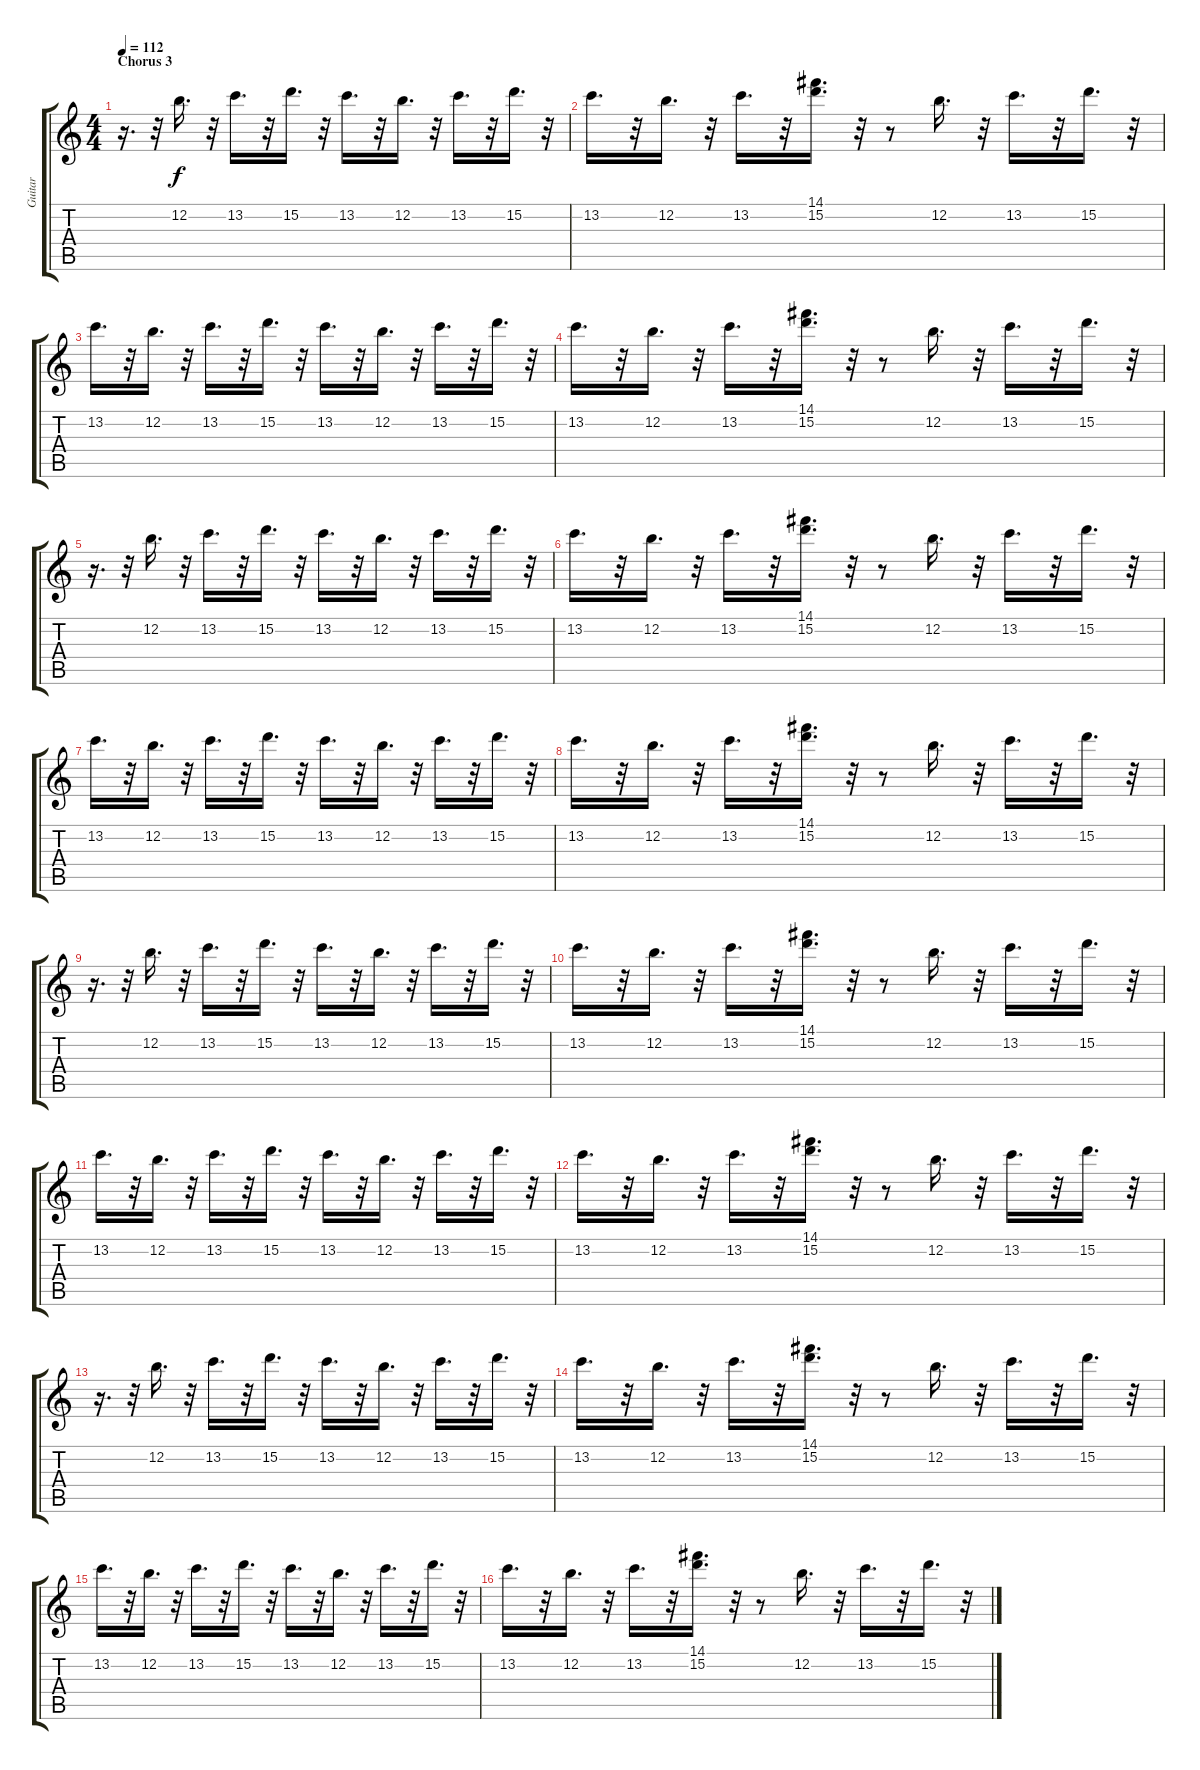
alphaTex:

\track ("Guitar" "Guitar") {instrument overdrivenguitar}
\staff {score tabs}
\tuning (E4 B3 G3 D3 A2 E2) {hide}
\ts (4 4)
\section ("" "Chorus 3")
\tempo 112
\clef g2
\ks c
r.16{d dy f} r.32 12.2.16{d} r.32 13.2.16{d} r.32 15.2.16{d} r.32 13.2.16{d} r.32 12.2.16{d} r.32 13.2.16{d} r.32 15.2.16{d} r.32 |
13.2.16{d} r.32 12.2.16{d} r.32 13.2.16{d} r.32 (14.1 15.2).16{d} r.32 r.8 12.2.16{d} r.32 13.2.16{d} r.32 15.2.16{d} r.32 |
13.2.16{d} r.32 12.2.16{d} r.32 13.2.16{d} r.32 15.2.16{d} r.32 13.2.16{d} r.32 12.2.16{d} r.32 13.2.16{d} r.32 15.2.16{d} r.32 |
13.2.16{d} r.32 12.2.16{d} r.32 13.2.16{d} r.32 (14.1 15.2).16{d} r.32 r.8 12.2.16{d} r.32 13.2.16{d} r.32 15.2.16{d} r.32 |
r.16{d} r.32 12.2.16{d} r.32 13.2.16{d} r.32 15.2.16{d} r.32 13.2.16{d} r.32 12.2.16{d} r.32 13.2.16{d} r.32 15.2.16{d} r.32 |
13.2.16{d} r.32 12.2.16{d} r.32 13.2.16{d} r.32 (14.1 15.2).16{d} r.32 r.8 12.2.16{d} r.32 13.2.16{d} r.32 15.2.16{d} r.32 |
13.2.16{d} r.32 12.2.16{d} r.32 13.2.16{d} r.32 15.2.16{d} r.32 13.2.16{d} r.32 12.2.16{d} r.32 13.2.16{d} r.32 15.2.16{d} r.32 |
13.2.16{d} r.32 12.2.16{d} r.32 13.2.16{d} r.32 (14.1 15.2).16{d} r.32 r.8 12.2.16{d} r.32 13.2.16{d} r.32 15.2.16{d} r.32 |
r.16{d} r.32 12.2.16{d} r.32 13.2.16{d} r.32 15.2.16{d} r.32 13.2.16{d} r.32 12.2.16{d} r.32 13.2.16{d} r.32 15.2.16{d} r.32 |
13.2.16{d} r.32 12.2.16{d} r.32 13.2.16{d} r.32 (14.1 15.2).16{d} r.32 r.8 12.2.16{d} r.32 13.2.16{d} r.32 15.2.16{d} r.32 |
13.2.16{d} r.32 12.2.16{d} r.32 13.2.16{d} r.32 15.2.16{d} r.32 13.2.16{d} r.32 12.2.16{d} r.32 13.2.16{d} r.32 15.2.16{d} r.32 |
13.2.16{d} r.32 12.2.16{d} r.32 13.2.16{d} r.32 (14.1 15.2).16{d} r.32 r.8 12.2.16{d} r.32 13.2.16{d} r.32 15.2.16{d} r.32 |
r.16{d} r.32 12.2.16{d} r.32 13.2.16{d} r.32 15.2.16{d} r.32 13.2.16{d} r.32 12.2.16{d} r.32 13.2.16{d} r.32 15.2.16{d} r.32 |
13.2.16{d} r.32 12.2.16{d} r.32 13.2.16{d} r.32 (14.1 15.2).16{d} r.32 r.8 12.2.16{d} r.32 13.2.16{d} r.32 15.2.16{d} r.32 |
13.2.16{d} r.32 12.2.16{d} r.32 13.2.16{d} r.32 15.2.16{d} r.32 13.2.16{d} r.32 12.2.16{d} r.32 13.2.16{d} r.32 15.2.16{d} r.32 |
13.2.16{d} r.32 12.2.16{d} r.32 13.2.16{d} r.32 (14.1 15.2).16{d} r.32 r.8 12.2.16{d} r.32 13.2.16{d} r.32 15.2.16{d} r.32
